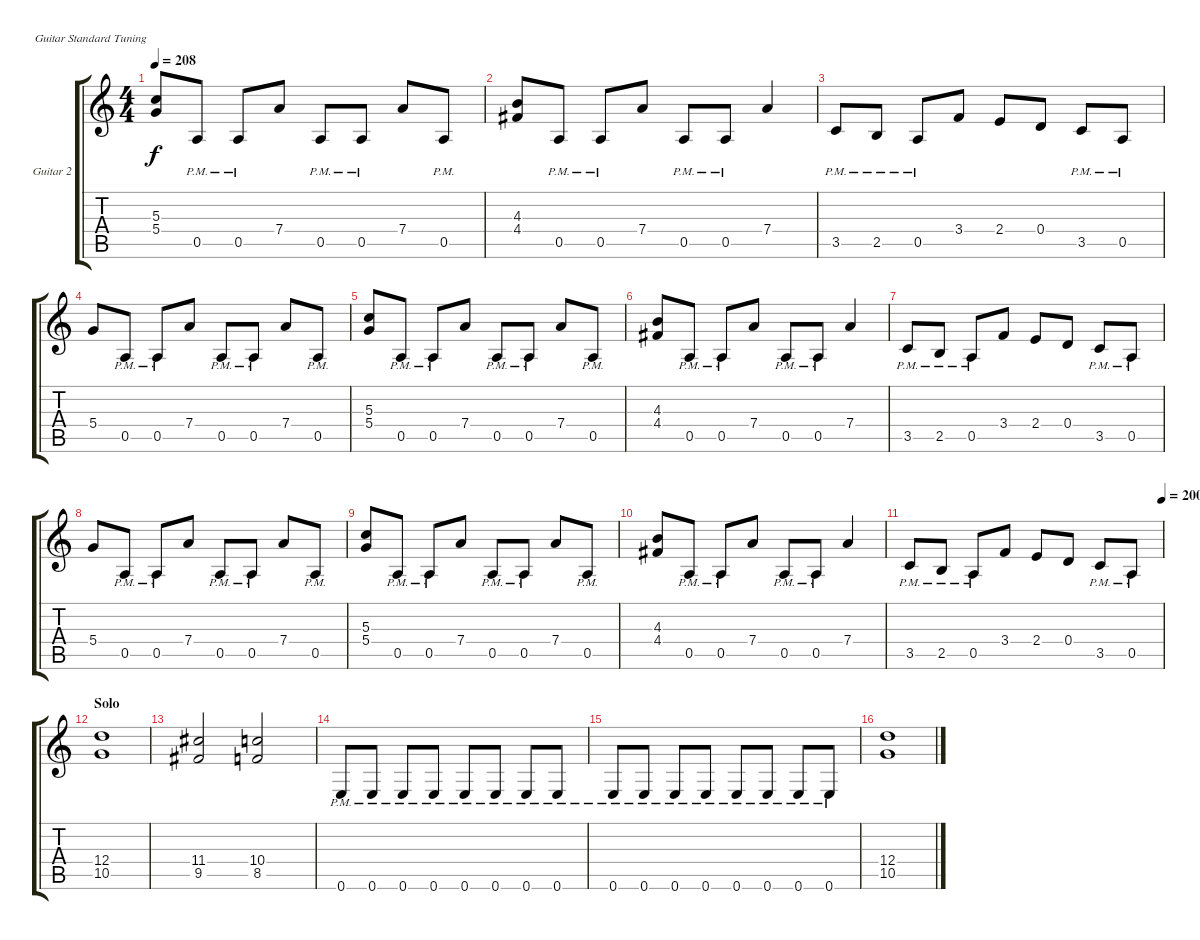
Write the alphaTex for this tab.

\defaultSystemsLayout 4
\bracketExtendMode groupsimilarinstruments
\firstSystemTrackNameOrientation horizontal
\otherSystemsTrackNameOrientation horizontal
\track ("Guitar 2" "Guitar 2") {instrument distortionguitar}
\staff {score tabs}
\tuning (E4 B3 G3 D3 A2 E2)
\ts (4 4)
\tempo 208
\clef g2
\scale
0.333333
\ks c
(5.3 5.4).8{dy f} 0.5{pm}.8 0.5{pm}.8 7.4.8 0.5{pm}.8 0.5{pm}.8 7.4.8 0.5{pm}.8 |
\scale
0.333333 (4.3 4.4).8 0.5{pm}.8 0.5{pm}.8 7.4.8 0.5{pm}.8 0.5{pm}.8 7.4.4 |
\scale
0.333333 3.5{pm}.8 2.5{pm}.8 0.5{pm}.8 3.4.8 2.4.8 0.4.8 3.5{pm}.8 0.5{pm}.8 |
\scale
0.333333 5.4.8 0.5{pm}.8 0.5{pm}.8 7.4.8 0.5{pm}.8 0.5{pm}.8 7.4.8 0.5{pm}.8 |
\scale
0.333333 (5.3 5.4).8 0.5{pm}.8 0.5{pm}.8 7.4.8 0.5{pm}.8 0.5{pm}.8 7.4.8 0.5{pm}.8 |
\scale
0.333333 (4.3 4.4).8 0.5{pm}.8 0.5{pm}.8 7.4.8 0.5{pm}.8 0.5{pm}.8 7.4.4 |
\scale
0.333333 3.5{pm}.8 2.5{pm}.8 0.5{pm}.8 3.4.8 2.4.8 0.4.8 3.5{pm}.8 0.5{pm}.8 |
\scale
0.333333 5.4.8 0.5{pm}.8 0.5{pm}.8 7.4.8 0.5{pm}.8 0.5{pm}.8 7.4.8 0.5{pm}.8 |
\scale
0.333333 (5.3 5.4).8 0.5{pm}.8 0.5{pm}.8 7.4.8 0.5{pm}.8 0.5{pm}.8 7.4.8 0.5{pm}.8 |
\scale
0.333333 (4.3 4.4).8 0.5{pm}.8 0.5{pm}.8 7.4.8 0.5{pm}.8 0.5{pm}.8 7.4.4 |
\tempo (200 1)
\scale
0.333333 3.5{pm}.8 2.5{pm}.8 0.5{pm}.8 3.4.8 2.4.8 0.4.8 3.5{pm}.8 0.5{pm}.8 |
\section ("" "Solo")
\scale
0.333333 (12.4 10.5).1 |
\scale
0.333333 (11.4 9.5).2 (10.4 8.5).2 |
\scale
0.333333 0.6{pm}.8 0.6{pm}.8 0.6{pm}.8 0.6{pm}.8 0.6{pm}.8 0.6{pm}.8 0.6{pm}.8 0.6{pm}.8 |
\scale
0.333333 0.6{pm}.8 0.6{pm}.8 0.6{pm}.8 0.6{pm}.8 0.6{pm}.8 0.6{pm}.8 0.6{pm}.8 0.6{pm}.8 |
\scale
0.333333 (12.4 10.5).1
